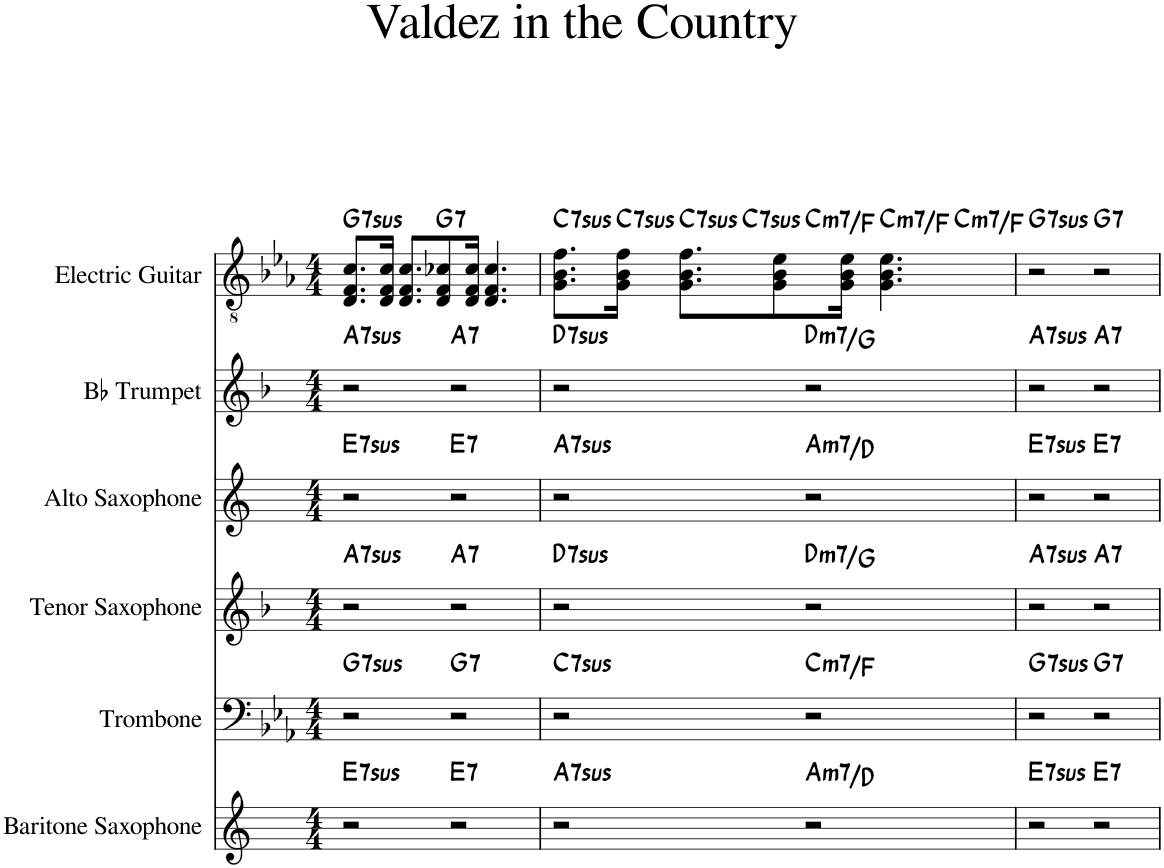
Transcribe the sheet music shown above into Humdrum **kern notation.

**kern	**harte	**kern	**harte	**kern	**harte	**kern	**harte	**kern	**harte	**kern	**harte
*part6	*part6	*part5	*part5	*part4	*part4	*part3	*part3	*part2	*part2	*part1	*part1
*staff6	*	*staff5	*	*staff4	*	*staff3	*	*staff2	*	*staff1	*
*I"Baritone Saxophone	*	*I"Trombone	*	*I"Tenor Saxophone	*	*I"Alto Saxophone	*	*I"Bb Trumpet	*	*I"Electric Guitar	*
*I'Bar. Sax.	*	*I'Tbn.	*	*I'T. Sax.	*	*I'A. Sax.	*	*I'Bb Tpt.	*	*I'El. Guit.	*
*clefG2	*	*clefF4	*	*clefG2	*	*clefG2	*	*clefG2	*	*clefGv2	*
*Trd12c21	*	*	*	*Trd8c14	*	*Trd5c9	*	*Trd1c2	*	*	*
*k[]	*	*k[b-e-a-]	*	*k[b-]	*	*k[]	*	*k[b-]	*	*k[b-e-a-]	*
*M4/4	*	*M4/4	*	*M4/4	*	*M4/4	*	*M4/4	*	*M4/4	*
=1	=1	=1	=1	=1	=1	=1	=1	=1	=1	=1	=1
!	!LO:H:kt=7sus	!	!LO:H:kt=7sus	!	!LO:H:kt=7sus	!	!LO:H:kt=7sus	!	!LO:H:kt=7sus	!	!LO:H:kt=7sus
2r	E:sus4(7)	2r	G:sus4(7)	2r	A:sus4(7)	2r	E:sus4(7)	2r	A:sus4(7)	8.D/ 8.F/ 8.c/L	G:sus4(7)
.	.	.	.	.	.	.	.	.	.	16D/ 16F/ 16c/Jk	.
.	.	.	.	.	.	.	.	.	.	8.D/ 8.F/ 8.c/L	.
!	!	!	!	!	!	!	!	!	!	!	!LO:H:kt=7
.	.	.	.	.	.	.	.	.	.	8D/ 8F/ 8c-X/	G:7
!	!LO:H:kt=7	!	!LO:H:kt=7	!	!LO:H:kt=7	!	!LO:H:kt=7	!	!LO:H:kt=7	!	!
2r	E:7	2r	G:7	2r	A:7	2r	E:7	2r	A:7	.	.
.	.	.	.	.	.	.	.	.	.	16D/ 16F/ 16c-/Jk	.
.	.	.	.	.	.	.	.	.	.	4.D/ 4.F/ 4.c-/	.
=2	=2	=2	=2	=2	=2	=2	=2	=2	=2	=2	=2
!	!LO:H:kt=7sus	!	!LO:H:kt=7sus	!	!LO:H:kt=7sus	!	!LO:H:kt=7sus	!	!LO:H:kt=7sus	!	!LO:H:kt=7sus
*	*	*	*	*	*	*	*	*	*	*^	*
*	*	*	*	*	*	*	*	*	*	*	*^	*
*	*	*	*	*	*	*	*	*	*	*	*	*^	*
2r	A:sus4(7)	2r	C:sus4(7)	2r	D:sus4(7)	2r	A:sus4(7)	2r	D:sus4(7)	8.G\ 8.B-\ 8.f\L	4.ryy	2ryy	2ryy	C:sus4(7)
!	!	!	!	!	!	!	!	!	!	!	!	!	!	!LO:H:kt=7sus
.	.	.	.	.	.	.	.	.	.	16G\ 16B-\ 16f\Jk	.	.	.	C:sus4(7)
!	!	!	!	!	!	!	!	!	!	!	!	!	!	!LO:H:kt=7sus
.	.	.	.	.	.	.	.	.	.	8.G\ 8.B-\ 8.f\L	.	.	.	C:sus4(7)
!	!	!	!	!	!	!	!	!	!	!	!	!	!	!LO:H:kt=7sus
.	.	.	.	.	.	.	.	.	.	.	2ryy	.	.	C:sus4(7)
.	.	.	.	.	.	.	.	.	.	8G\ 8B-\ 8e-\	.	.	.	.
!	!LO:H:kt=m7	!	!LO:H:kt=m7	!	!LO:H:kt=m7	!	!LO:H:kt=m7	!	!LO:H:kt=m7	!	!	!	!	!LO:H:kt=m7
2r	A:min7/4	2r	C:min7/4	2r	D:min7/4	2r	A:min7/4	2r	D:min7/4	.	.	2ryy	8.ryy	C:min7/4
.	.	.	.	.	.	.	.	.	.	16G\ 16B-\ 16e-\Jk	.	.	.	.
!	!	!	!	!	!	!	!	!	!	!	!	!	!	!LO:H:kt=m7
.	.	.	.	.	.	.	.	.	.	4.G\ 4.B-\ 4.e-\	.	.	.	C:min7/4
!	!	!	!	!	!	!	!	!	!	!	!	!	!	!LO:H:kt=m7
.	.	.	.	.	.	.	.	.	.	.	.	.	4ryy	C:min7/4
.	.	.	.	.	.	.	.	.	.	.	8ryy	.	.	.
.	.	.	.	.	.	.	.	.	.	.	.	.	16ryy	.
=3	=3	=3	=3	=3	=3	=3	=3	=3	=3	=3	=3	=3	=3	=3
!	!LO:H:kt=7sus	!	!LO:H:kt=7sus	!	!LO:H:kt=7sus	!	!LO:H:kt=7sus	!	!LO:H:kt=7sus	!	!	!	!	!LO:H:kt=7sus
*	*	*	*	*	*	*	*	*	*	*v	*v	*v	*v	*
2r	E:sus4(7)	2r	G:sus4(7)	2r	A:sus4(7)	2r	E:sus4(7)	2r	A:sus4(7)	2r	G:sus4(7)
!	!LO:H:kt=7	!	!LO:H:kt=7	!	!LO:H:kt=7	!	!LO:H:kt=7	!	!LO:H:kt=7	!	!LO:H:kt=7
2r	E:7	2r	G:7	2r	A:7	2r	E:7	2r	A:7	2r	G:7
=	=	=	=	=	=	=	=	=	=	=	=
*-	*-	*-	*-	*-	*-	*-	*-	*-	*-	*-	*-
